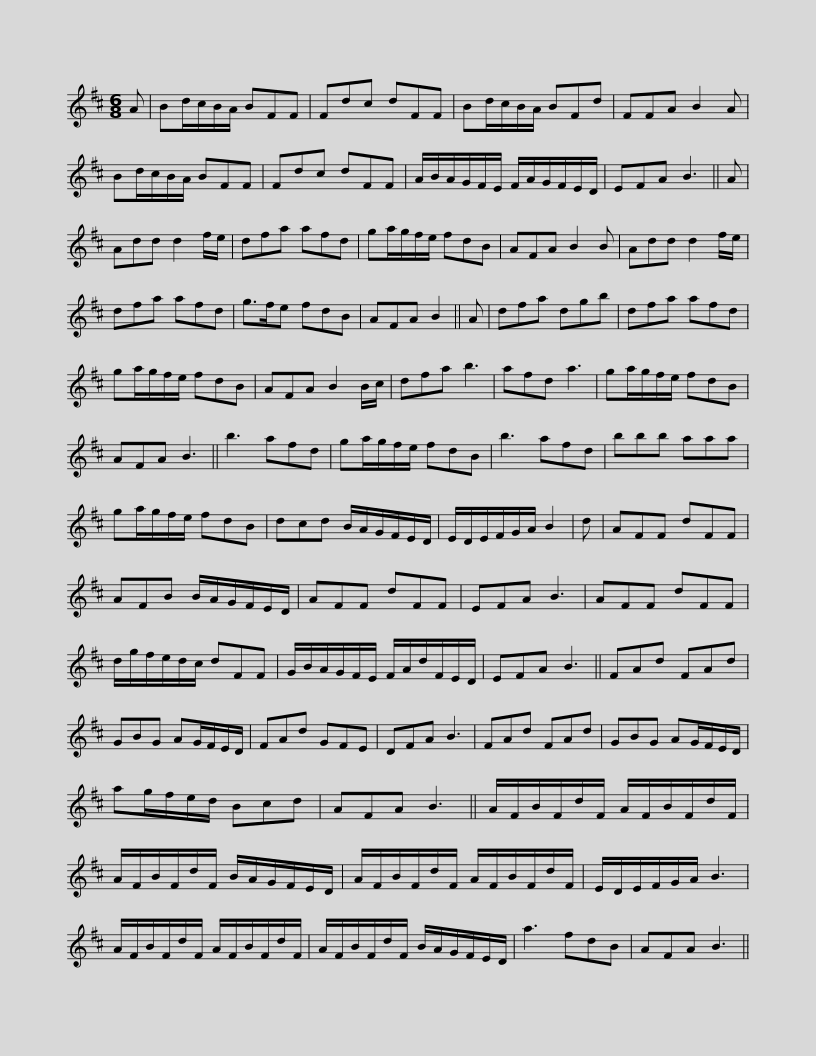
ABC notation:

X:1
L:1/8
M:6/8
I:linebreak $
K:Bmin
V:1 treble
V:1
 A | Bd/c/B/A/ BFF | Fdc dFF | Bd/c/B/A/ BFd | FFA B2 A | %5
 Bd/c/B/A/ BFF | Fdc dFF |$ A/B/A/G/F/E/ F/A/G/F/E/D/ | EFA B3 || A | %10
 Add d2 f/e/ | dfa afd | ga/g/f/e/ fdB | AFA B2 B |$ Add d2 f/e/ | %15
 dfa afd | g>fe fdB | AFA B2 || A | dfa dgb | %20
 dfa afd | ga/g/f/e/ fdB |$ AFA B2 B/c/ | dfa b3 | afd a3 | %25
 ga/g/f/e/ fdB | AFA B3 || b3 afd | ga/g/f/e/ fdB |$ b3 afd | %30
 bbb aaa | ga/g/f/e/ fdB | dcd B/A/G/F/E/D/ | E/D/E/F/G/A/ B2 | d | %35
 AFF dFF |$ AFB B/A/G/F/E/D/ | AFF dFF | EFA B3 | AFF dFF | %40
 d/g/f/e/d/c/ dFF | G/B/A/G/F/E/ F/A/d/F/E/D/ |$ EFA B3 || FAd FAd | GBG AG/F/E/D/ | %45
 FAd GFE | DFA B3 | FAd FAd | GBG AG/F/E/D/ |$ ag/f/e/d/ Bcd | %50
 AFA B3 || A/F/B/F/d/F/ A/F/B/F/d/F/ | A/F/B/F/d/F/ B/A/G/F/E/D/ | A/F/B/F/d/F/ A/F/B/F/d/F/ |$ E/D/E/F/G/A/ B3 | %55
 A/F/B/F/d/F/ A/F/B/F/d/F/ | A/F/B/F/d/F/ B/A/G/F/E/D/ | a3 fdB | AFA B3 || %59
